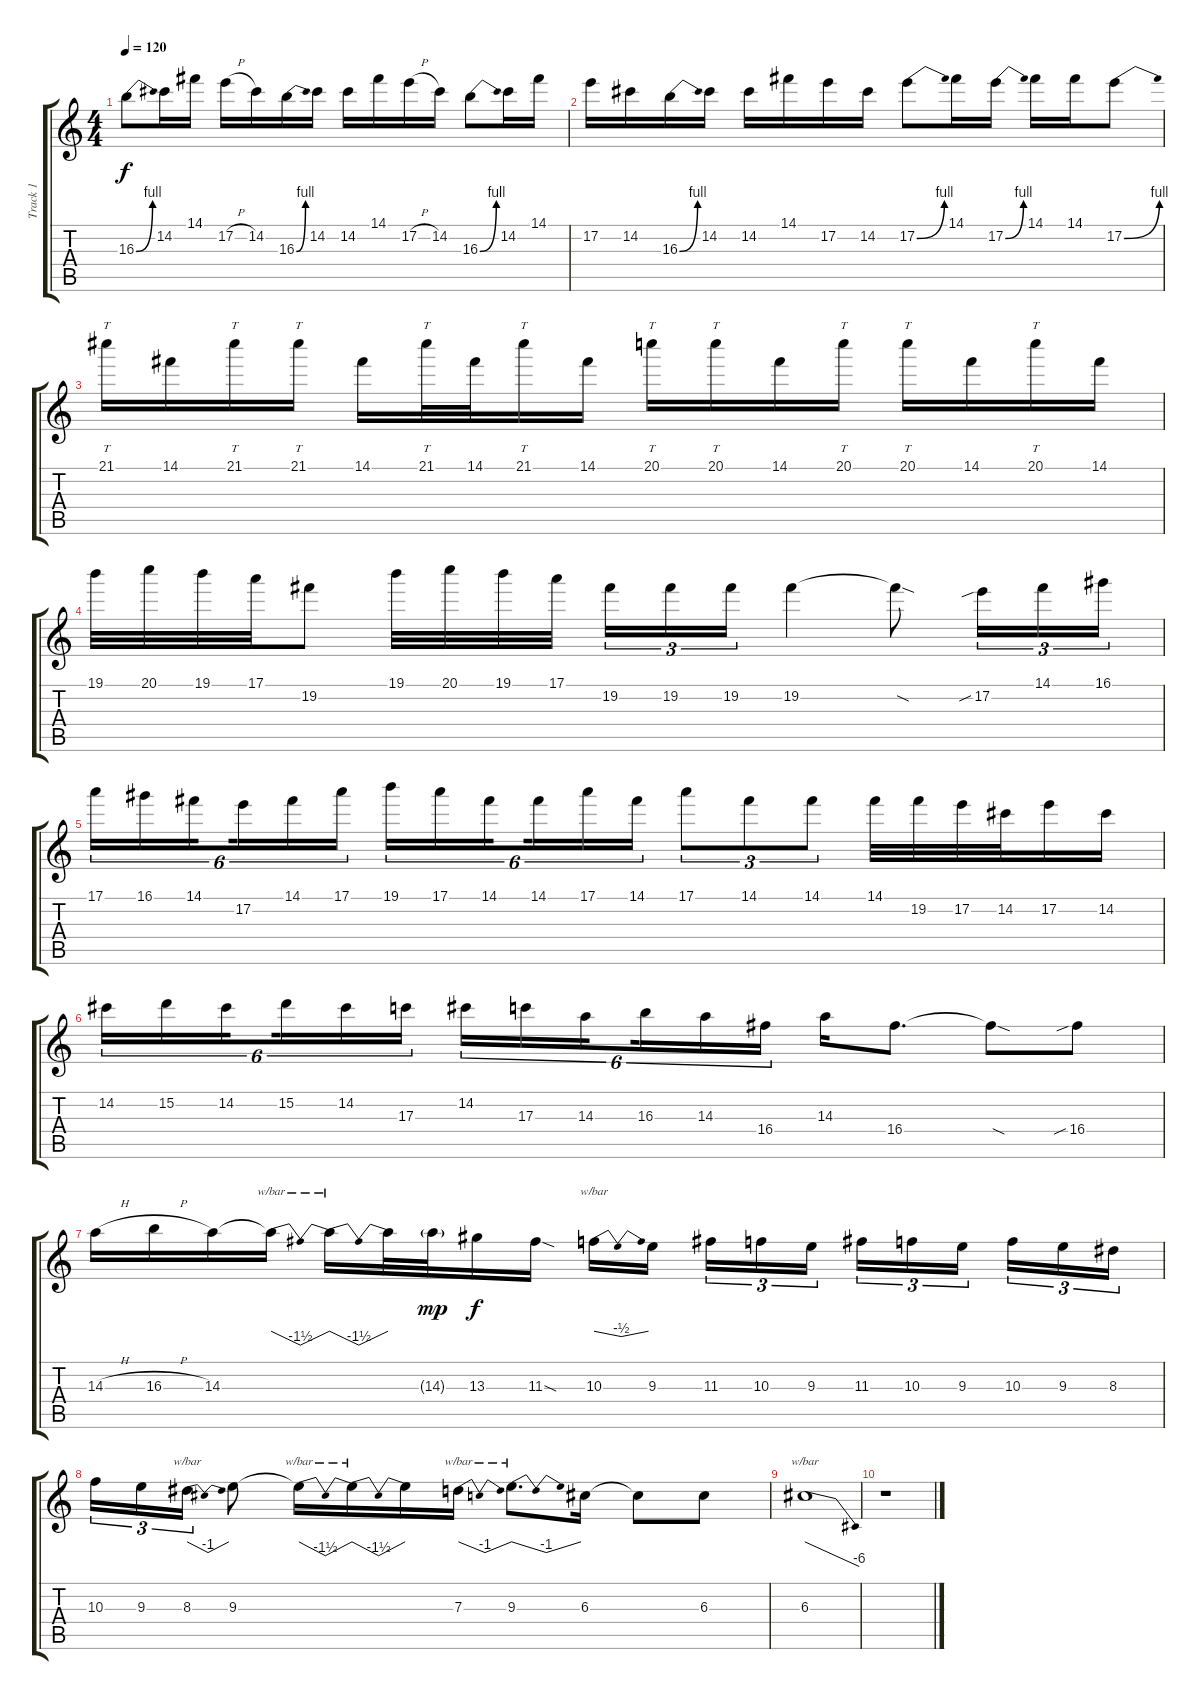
\track ("Track 1" "Track 1") {instrument overdrivenguitar}
\staff {score tabs}
\tuning (E4 B3 G3 D3 A2 E2) {hide}
\ts (4 4)
\tempo 120
\clef g2
\ks c
16.3{be (bend 0 0 60 4)}.8{dy f} 14.2.16 14.1.16 17.2{h}.16 14.2.16 16.3{be (bend 0 0 60 4)}.16 14.2.16 14.2.16 14.1.16 17.2{h}.16 14.2.16 16.3{be (bend 0 0 60 4)}.8 14.2.16 14.1.16 |
17.2.16 14.2.16 16.3{be (bend 0 0 60 4)}.16 14.2.16 14.2.16 14.1.16 17.2.16 14.2.16 17.2{be (bend 0 0 60 4)}.8 14.1.16 17.2{be (bend 0 0 60 4)}.16 14.1.16 14.1.16 17.2{be (bend 0 0 60 4)}.8 |
21.1.16{tt} 14.1.16 21.1.16{tt} 21.1.16{tt} 14.1.16 21.1.32{tt} 14.1.32 21.1.16{tt} 14.1.16 20.1.16{tt} 20.1.16{tt} 14.1.16 20.1.16{tt} 20.1.16{tt} 14.1.16 20.1.16{tt} 14.1.16 |
19.1.32 20.1.32 19.1.32 17.1.32 19.2.8 19.1.32 20.1.32 19.1.32 17.1.32{beam splitsecondary} 19.2.16{tu (3 2)} 19.2.16{tu (3 2)} 19.2.16{tu (3 2)} 19.2.4 19.2{sod t}.8 17.2{sib}.16{tu (3 2)} 14.1.16{tu (3 2)} 16.1.16{tu (3 2)} |
17.1.16{tu (6 4)} 16.1.16{tu (6 4)} 14.1.16{tu (6 4) beam splitsecondary} 17.2.16{tu (6 4)} 14.1.16{tu (6 4)} 17.1.16{tu (6 4)} 19.1.16{tu (6 4)} 17.1.16{tu (6 4)} 14.1.16{tu (6 4) beam splitsecondary} 14.1.16{tu (6 4)} 17.1.16{tu (6 4)} 14.1.16{tu (6 4)} 17.1.8{tu (3 2)} 14.1.8{tu (3 2)} 14.1.8{tu (3 2)} 14.1.32 19.2.32 17.2.32 14.2.32 17.2.16 14.2.16 |
14.2.16{tu (6 4)} 15.2.16{tu (6 4)} 14.2.16{tu (6 4) beam splitsecondary} 15.2.16{tu (6 4)} 14.2.16{tu (6 4)} 17.3.16{tu (6 4)} 14.2.16{tu (6 4)} 17.3.16{tu (6 4)} 14.3.16{tu (6 4) beam splitsecondary} 16.3.16{tu (6 4)} 14.3.16{tu (6 4)} 16.4.16{tu (6 4)} 14.3.16 16.4.8{d} 16.4{sod t}.8 16.4{sib}.8 |
14.3{h}.16 16.3{h}.16 14.3.16 14.3{t}.16{tbe (dip default 0 0 30 -6 60 0)} 14.3{t}.16{tbe (dip default 0 0 30 -6 60 0)} 14.3{t}.32 14.3{g}.32{dy mp} 13.3.16{dy f} 11.3{sod}.16 10.3.16{tbe (dip default 0 0 30 -2 60 0)} 9.3.16{beam splitsecondary} 11.3.16{tu (3 2)} 10.3.16{tu (3 2)} 9.3.16{tu (3 2)} 11.3.16{tu (3 2)} 10.3.16{tu (3 2)} 9.3.16{tu (3 2) beam splitsecondary} 10.3.16{tu (3 2)} 9.3.16{tu (3 2)} 8.3.16{tu (3 2)} |
10.3.16{tu (3 2)} 9.3.16{tu (3 2)} 8.3.16{tu (3 2) tbe (dip default 0 0 30 -4 60 0)} 9.3.8 9.3{t}.16{tbe (dip default 0 0 30 -6 60 0)} 9.3{t}.16{tbe (dip default 0 0 30 -6 60 0)} 9.3{t}.16 7.3.16{tbe (dip default 0 0 30 -4 60 0)} 9.3.8{d tbe (dip default 0 0 30 -4 60 0)} 6.3.16 6.3{t}.8 6.3.8 |
6.3.1{tbe (dive default 0 0 60 -24)} |
r.1
